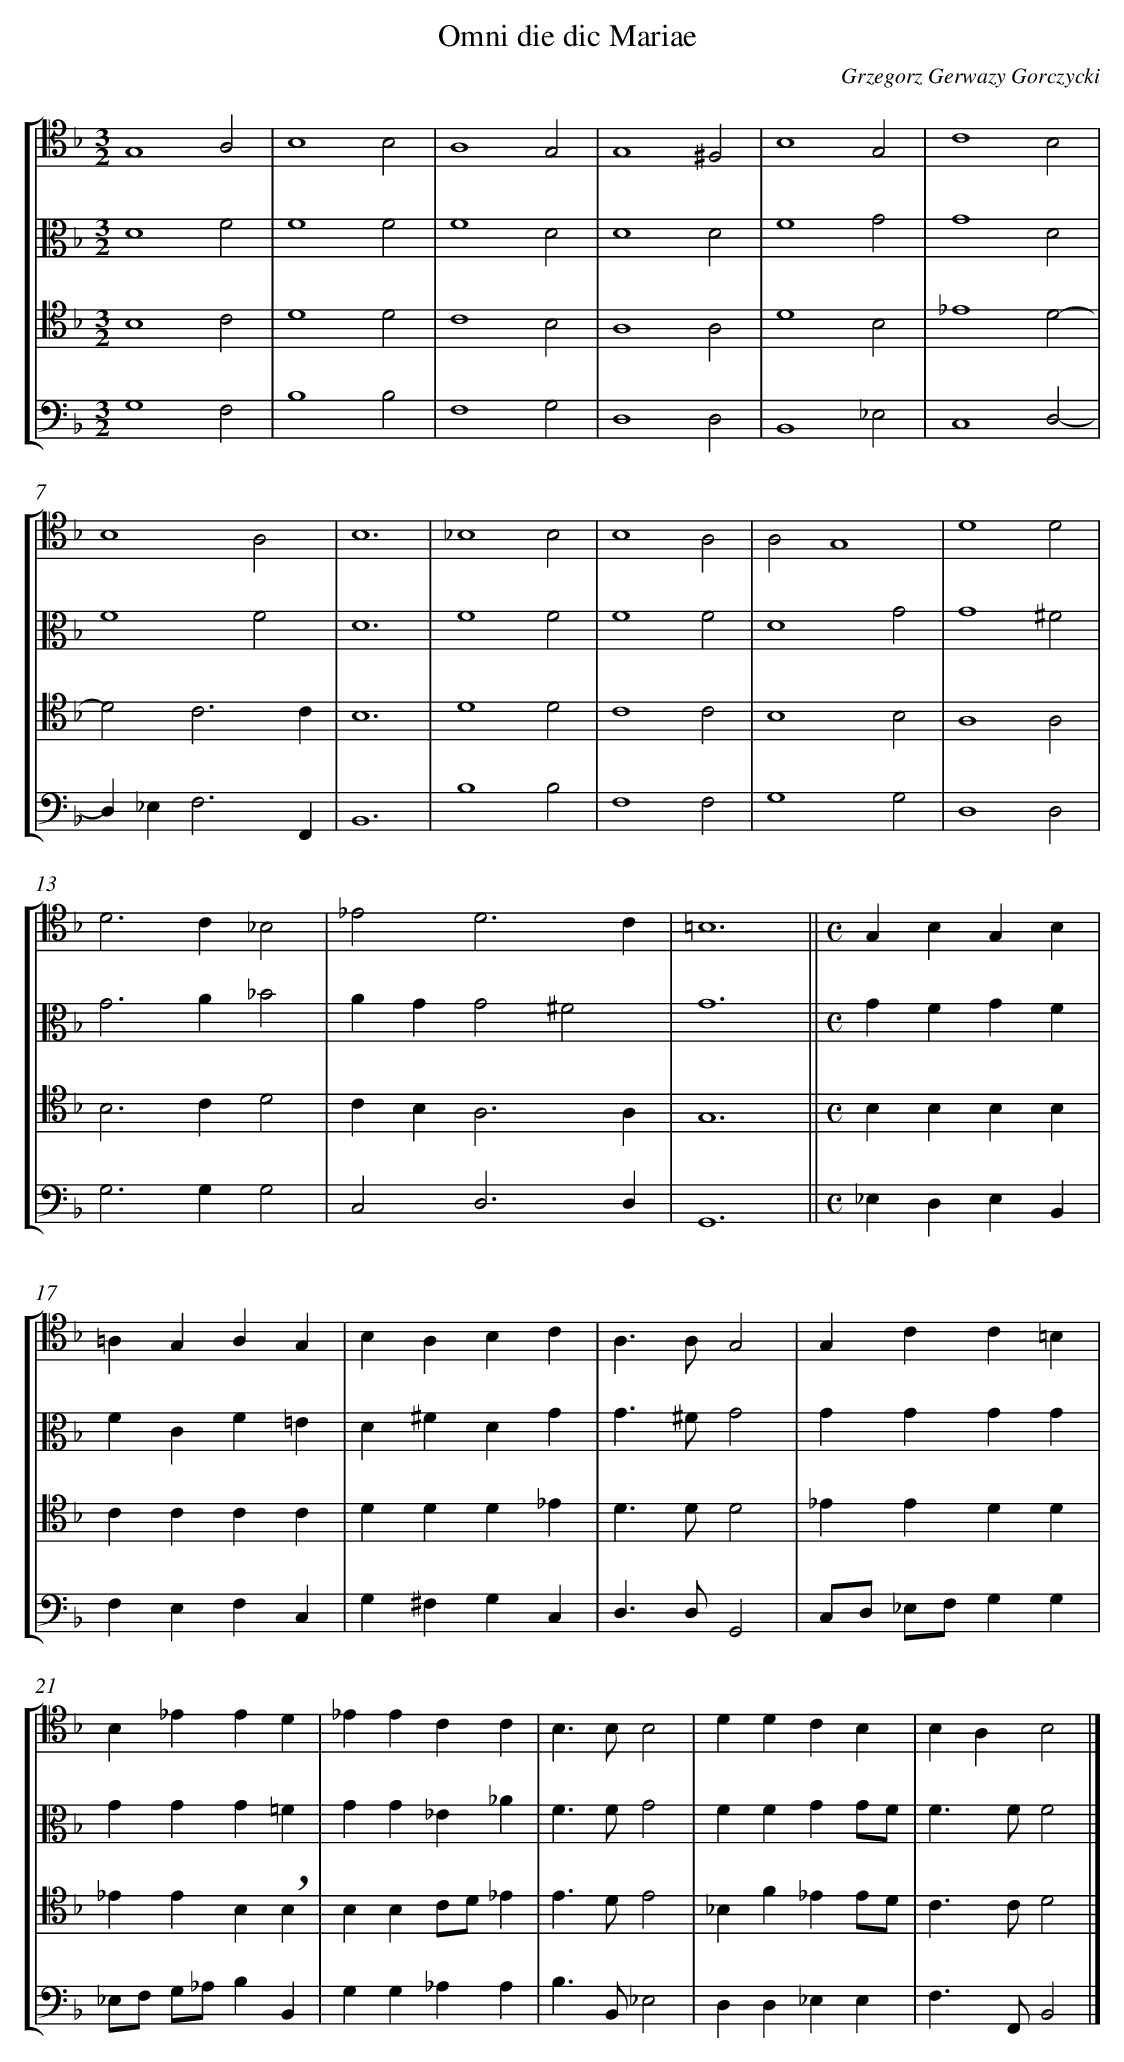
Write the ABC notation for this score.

X:1
T: Omni die dic Mariae
C: Grzegorz Gerwazy Gorczycki
L: 1/4
M: 3/2
%%staves [1 2 3 4]
V: 1 clef=tenor
V: 2 clef=alto
V: 3 clef=tenor
V: 4 clef=bass
K: F
[V:1] G,4A,2 |
[V:2] D4F2 |
[V:3] B,4C2 |
[V:4] G,4F,2 |
[V:1] B,4B,2 |
[V:2] F4F2 |
[V:3] D4D2 |
[V:4] B,4B,2 |
[V:1] A,4G,2 |
[V:2] F4D2 |
[V:3] C4B,2 |
[V:4] F,4G,2 |
[V:1] G,4^F,2 |
[V:2] D4D2 |
[V:3] A,4A,2 |
[V:4] D,4D,2 |
[V:1] B,4G,2 |
[V:2] F4G2 |
[V:3] D4B,2 |
[V:4] B,,4_E,2 |
[V:1] C4B,2 |
[V:2] G4D2 |
[V:3] _E4D2- |
[V:4] C,4D,2- |
[V:1] B,4A,2 |
[V:2] F4F2 |
[V:3] D2C3C |
[V:4] D,_E,2<F,2F,, |
[V:1] B,6 |
[V:2] D6 |
[V:3] B,6 |
[V:4] B,,6 |
[V:1] _B,4B,2 |
[V:2] F4F2 |
[V:3] D4D2 |
[V:4] B,4B,2 |
[V:1] B,4A,2 |
[V:2] F4F2 |
[V:3] C4C2 |
[V:4] F,4F,2 |
[V:1] A,2G,4 |
[V:2] D4G2 |
[V:3] B,4B,2 |
[V:4] G,4G,2 |
[V:1] D4D2 |
[V:2] G4^F2 |
[V:3] A,4A,2 |
[V:4] D,4D,2 |
[V:1] D2>C2_B,2 |
[V:2] G2>A2_B2 |
[V:3] B,2>C2D2 |
[V:4] G,2>G,2G,2 |
[V:1] _E2D3C |
[V:2] AGG2^F2 |
[V:3] CB,2<A,2A, |
[V:4] C,2D,3D, |
[V:1] =B,6 ||
[V:2] G6 ||
[V:3] G,6 ||
[V:4] G,,6 ||
[V:1] [M:C]G,B,G,B, |
[V:2] [M:C]GFGF |
[V:3] [M:C]B,B,B,B, |
[V:4] [M:C]_E,D,E,B,, |
[V:1] =A,G,A,G, |
[V:2] FCF=E |
[V:3] CCCC |
[V:4] F,E,F,C, |
[V:1] B,A,B,C |
[V:2] D^FDG |
[V:3] DDD_E |
[V:4] G,^F,G,C, |
[V:1] A,>A,G,2 |
[V:2] G>^FG2 |
[V:3] D>DD2 |
[V:4] D,>D,G,,2 |
[V:1] G,CC=B, |
[V:2] GGGG |
[V:3] _EEDD |
[V:4] C,/D,/ _E,/F,/G,G, |
[V:1] B,_EED |
[V:2] GGG=F |
[V:3] _EEB,!breath!B, |
[V:4] _E,/F,/ G,/_A,/B,B,, |
[V:1] _EECC |
[V:2] GG_E_A |
[V:3] B,B,C/D/_E |
[V:4] G,G,_A,A, |
[V:1] B,>B,B,2 |
[V:2] F>FG2 |
[V:3] E>DE2 |
[V:4] B,>B,,_E,2 |
[V:1] DDCB, |
[V:2] FFGG/F/ |
[V:3] _B,F_EE/D/ |
[V:4] D,D,_E,E, |
[V:1] B,A,B,2 |]
[V:2] F>FF2 |]
[V:3] C>CD2 |]
[V:4] F,>F,,B,,2 |]
